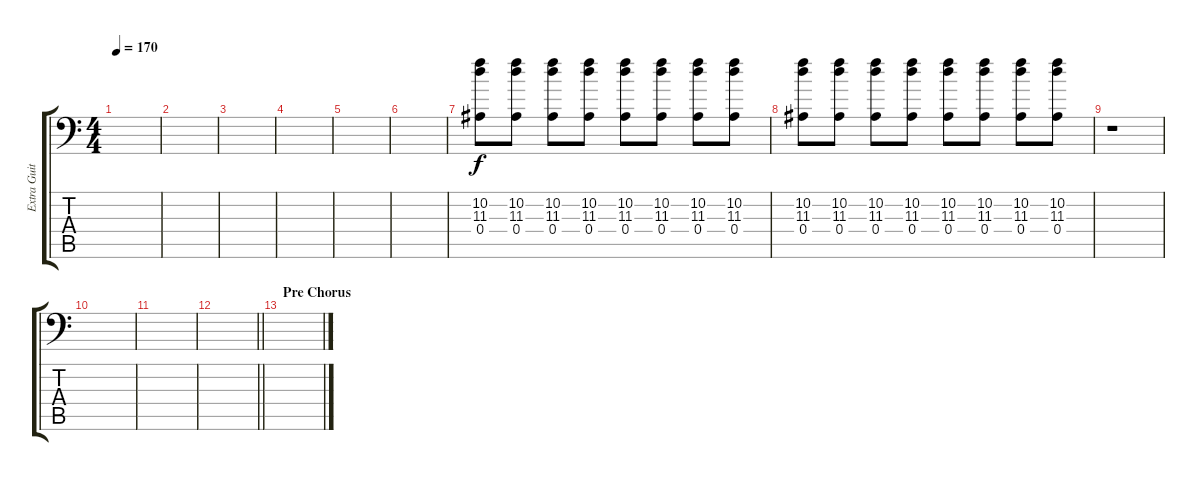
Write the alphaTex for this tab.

\track ("Extra Guitar" "Extra Guit") {instrument distortionguitar}
\staff {score tabs}
\tuning (C4 G3 Eb3 Bb2 F2 Bb1) {hide}
\ts (4 4)
\tempo 170
\clef f4
\ks c
|
|
|
|
|
|
(10.2 11.3 0.4).8{volume 8 instrument distortionguitar} (10.2 11.3 0.4).8 (10.2 11.3 0.4).8 (10.2 11.3 0.4).8 (10.2 11.3 0.4).8 (10.2 11.3 0.4).8 (10.2 11.3 0.4).8 (10.2 11.3 0.4).8 |
(10.2 11.3 0.4).8{volume 10 instrument distortionguitar} (10.2 11.3 0.4).8 (10.2 11.3 0.4).8 (10.2 11.3 0.4).8 (10.2 11.3 0.4).8 (10.2 11.3 0.4).8 (10.2 11.3 0.4).8 (10.2 11.3 0.4).8 |
r.1 |
|
|
\barLineRight lightlight
|
\section ("" "Pre Chorus")
